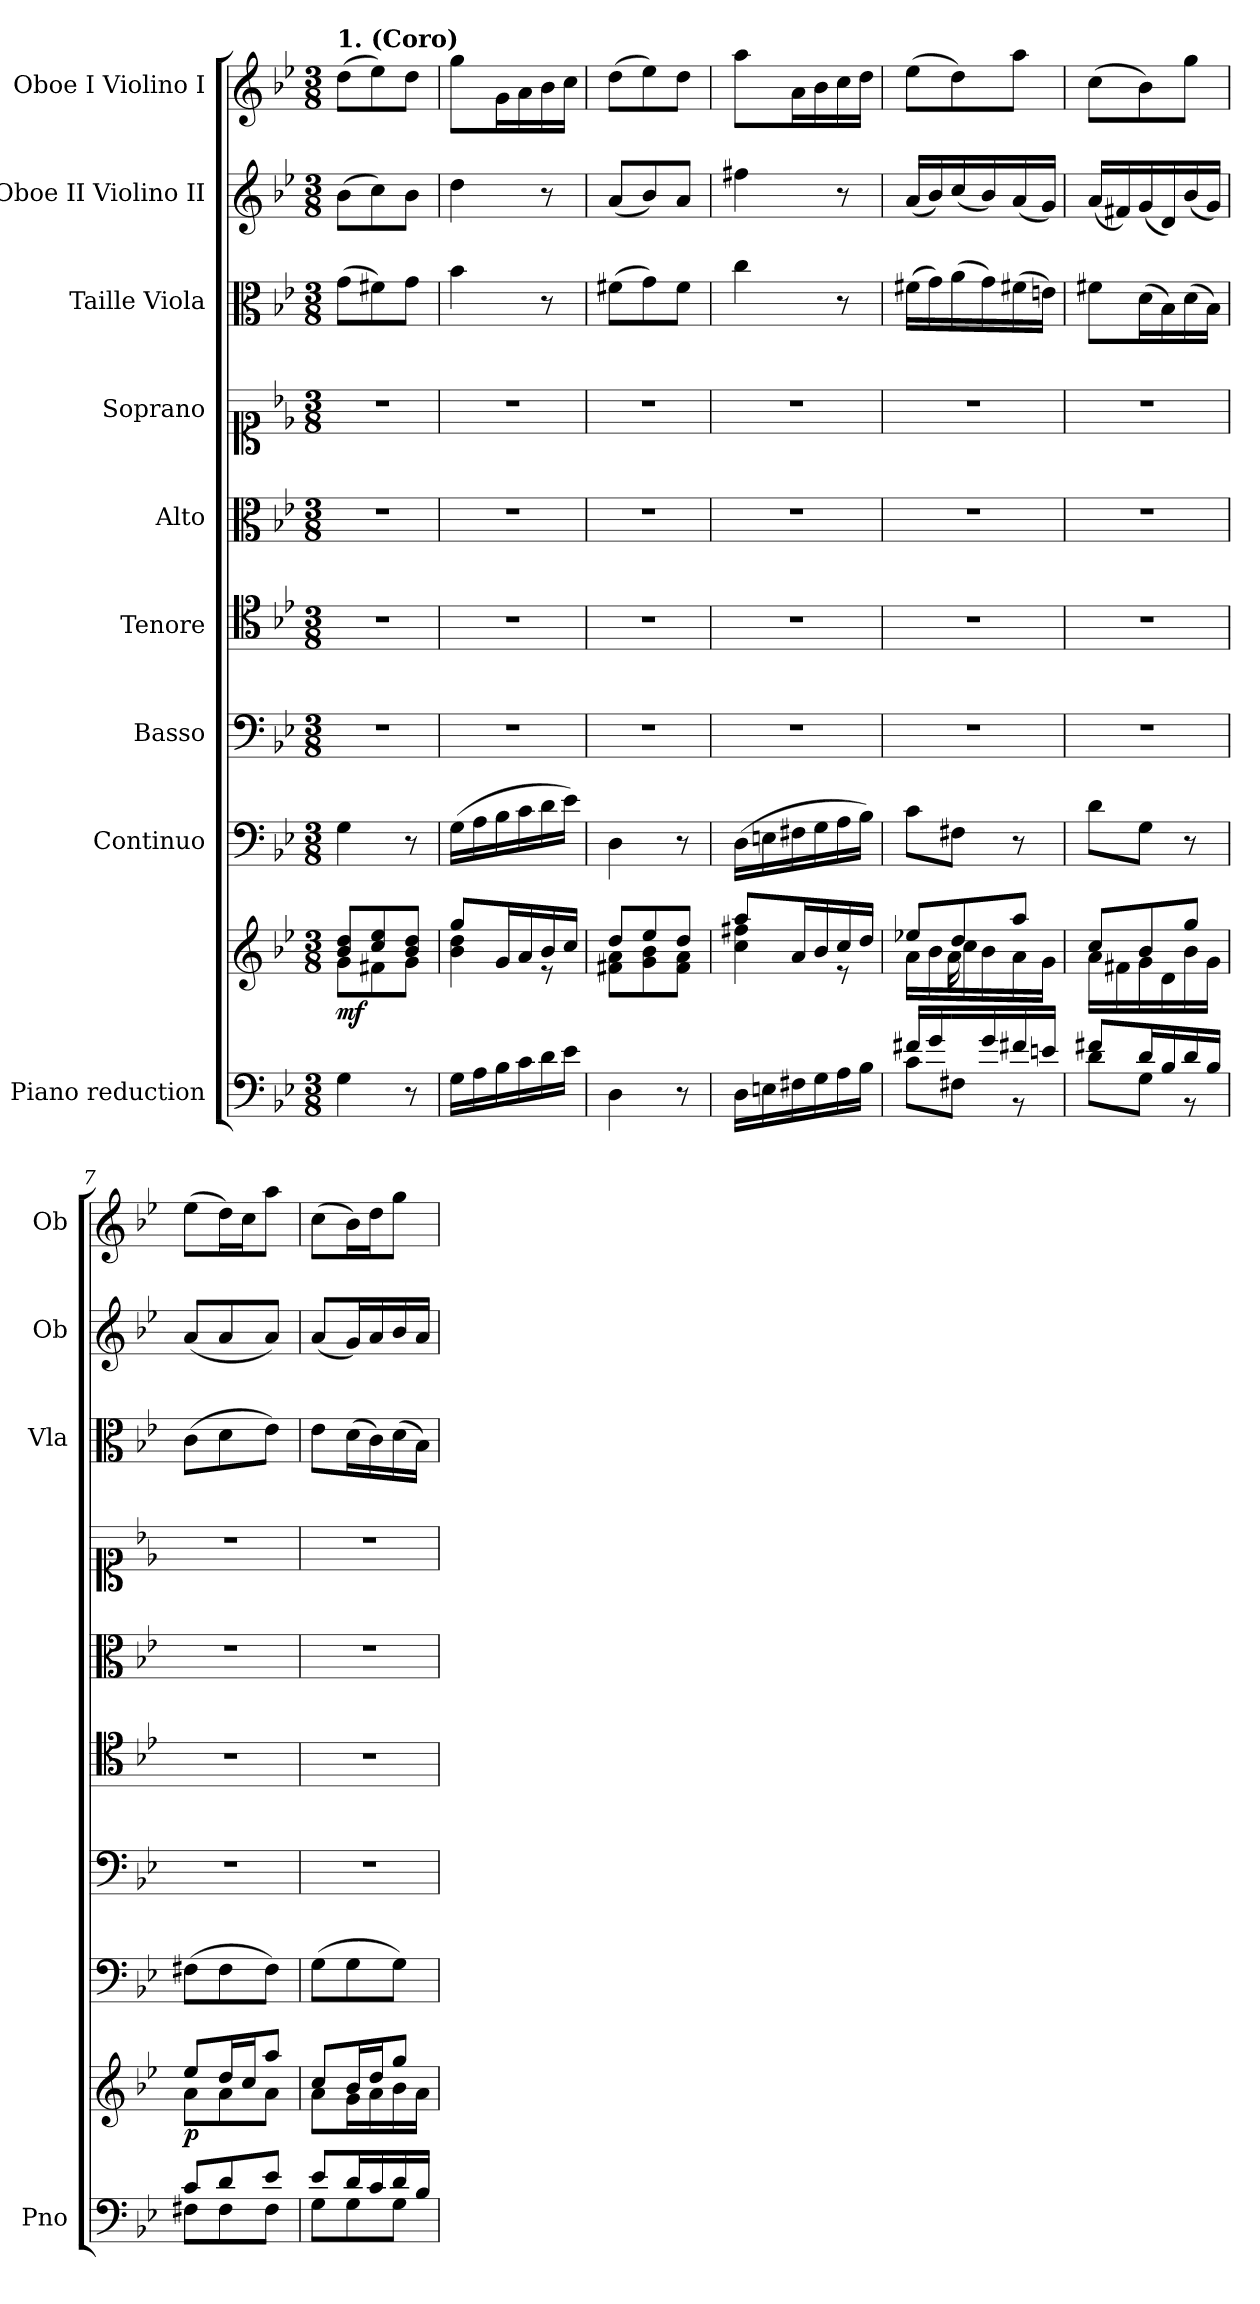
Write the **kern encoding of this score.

**kern	**kern	**dynam	**kern	**dynam	**kern	**kern	**kern	**kern	**kern	**dynam	**kern	**dynam	**kern	**dynam
*part9	*part9	*part9	*part8	*part8	*part7	*part6	*part5	*part4	*part3	*part3	*part2	*part2	*part1	*part1
*staff10	*staff9	*staff9/10	*staff8	*staff8	*staff7	*staff6	*staff5	*staff4	*staff3	*staff3	*staff2	*staff2	*staff1	*staff1
*I"Piano reduction	*	*	*I"Continuo	*	*I"Basso	*I"Tenore	*I"Alto	*I"Soprano	*I"Taille Viola	*	*I"Oboe II Violino II	*	*I"Oboe I Violino I	*
*I'Pno	*	*	*	*	*	*	*	*	*I'Vla	*	*I'Ob	*	*I'Ob	*
*clefF4	*clefG2	*	*clefF4	*	*clefF4	*clefC4	*clefC3	*clefC1	*clefC3	*	*clefG2	*	*clefG2	*
*k[b-e-]	*k[b-e-]	*	*k[b-e-]	*	*k[b-e-]	*k[b-e-]	*k[b-e-]	*k[b-e-]	*k[b-e-]	*	*k[b-e-]	*	*k[b-e-]	*
*M3/8	*M3/8	*	*M3/8	*	*M3/8	*M3/8	*M3/8	*M3/8	*M3/8	*	*M3/8	*	*M3/8	*
=1	=1	=1	=1	=1	=1	=1	=1	=1	=1	=1	=1	=1	=1	=1
*	*^	*	*	*	*	*	*	*	*	*	*	*	*	*
!	!	!	!	!	!	!	!	!	!	!	!	!	!	!LO:TX:a:B:t=1. (Coro)	!
!	!	!	!LO:DY:b	!	!	!	!	!	!	!	!	!	!	!	!
4G\	8b-/ 8dd/L	8g\L	mf	4G\	.	4.r	4.r	4.r	4.r	(>8g\L	.	(>8b-\L	.	(>8dd\L	.
.	8cc/ 8ee-/	8f#X\	.	.	.	.	.	.	.	8f#X\)	.	8cc\)	.	8ee-\)	.
8r	8b-/ 8dd/J	8g\J	.	8r	.	.	.	.	.	8g\J	.	8b-\J	.	8dd\J	.
=2	=2	=2	=2	=2	=2	=2	=2	=2	=2	=2	=2	=2	=2	=2	=2
16G\LL	8gg/L	4b-\ 4dd\	.	(>16G\LL	.	4.r	4.r	4.r	4.r	4b-\	.	4dd\	.	8gg\L	.
16A\	.	.	.	16A\	.	.	.	.	.	.	.	.	.	.	.
16B-\	16g/L	.	.	16B-\	.	.	.	.	.	.	.	.	.	16g\L	.
16c\	16a/	.	.	16c\	.	.	.	.	.	.	.	.	.	16a\	.
16d\	16b-/	8r	.	16d\	.	.	.	.	.	8r	.	8r	.	16b-\	.
16e-\JJ	16cc/JJ	.	.	16e-\JJ)	.	.	.	.	.	.	.	.	.	16cc\JJ	.
=3	=3	=3	=3	=3	=3	=3	=3	=3	=3	=3	=3	=3	=3	=3	=3
4D\	8dd/L	8f#X\ 8a\L	.	4D\	.	4.r	4.r	4.r	4.r	(>8f#X\L	.	(<8a/L	.	(>8dd\L	.
.	8ee-/	8g\ 8b-\	.	.	.	.	.	.	.	8g\)	.	8b-/)	.	8ee-\)	.
8r	8dd/J	8f#\ 8a\J	.	8r	.	.	.	.	.	8f#\J	.	8a/J	.	8dd\J	.
=4	=4	=4	=4	=4	=4	=4	=4	=4	=4	=4	=4	=4	=4	=4	=4
16D\LL	8aa/L	4cc\ 4ff#X\	.	(>16D\LL	.	4.r	4.r	4.r	4.r	4cc\	.	4ff#X\	.	8aa\L	.
16En\	.	.	.	16En\	.	.	.	.	.	.	.	.	.	.	.
16F#X\	16a/L	.	.	16F#X\	.	.	.	.	.	.	.	.	.	16a\L	.
16G\	16b-/	.	.	16G\	.	.	.	.	.	.	.	.	.	16b-\	.
16A\	16cc/	8r	.	16A\	.	.	.	.	.	8r	.	8r	.	16cc\	.
16B-\JJ	16dd/JJ	.	.	16B-\JJ)	.	.	.	.	.	.	.	.	.	16dd\JJ	.
=5	=5	=5	=5	=5	=5	=5	=5	=5	=5	=5	=5	=5	=5	=5	=5
*^	*	*^	*	*	*	*	*	*	*	*	*	*	*	*	*
16f#X/LL	8c\L	8ee-X/L	16a\LL	8ryy	.	8c\L	.	4.r	4.r	4.r	4.r	(>16f#X\LL	.	(<16a/LL	.	(>8ee-\L	.
16g/	.	.	16b-\	.	.	.	.	.	.	.	.	16g\)	.	16b-/)	.	.	.
16ryy	8F#X\J	8dd/	16cc\	16a\	.	8F#X\J	.	.	.	.	.	(>16a\	.	(<16cc/	.	8dd\)	.
16g/	.	.	16b-\	8.ryy	.	.	.	.	.	.	.	16g\)	.	16b-/)	.	.	.
16f#X/	8r	8aa/J	16a\	.	.	8r	.	.	.	.	.	(>16f#X\	.	(<16a/	.	8aa\J	.
16en/JJ	.	.	16g\JJ	.	.	.	.	.	.	.	.	16en\JJ)	.	16g/JJ)	.	.	.
*	*	*	*v	*v	*	*	*	*	*	*	*	*	*	*	*	*	*
=6	=6	=6	=6	=6	=6	=6	=6	=6	=6	=6	=6	=6	=6	=6	=6	=6
8f#X/L	8d\L	8cc/L	16a\LL	.	8d\L	.	4.r	4.r	4.r	4.r	8f#X\L	.	(<16a/LL	.	(>8cc\L	.
.	.	.	16f#X\	.	.	.	.	.	.	.	.	.	16f#X/)	.	.	.
16d/L	8G\J	8b-/	16g\	.	8G\J	.	.	.	.	.	(>16d\L	.	(<16g/	.	8b-\)	.
16B-/	.	.	16d\	.	.	.	.	.	.	.	16B-\)	.	16d/)	.	.	.
16d/	8r	8gg/J	16b-\	.	8r	.	.	.	.	.	(>16d\	.	(<16b-/	.	8gg\J	.
16B-/JJ	.	.	16g\JJ	.	.	.	.	.	.	.	16B-\JJ)	.	16g/JJ)	.	.	.
=7	=7	=7	=7	=7	=7	=7	=7	=7	=7	=7	=7	=7	=7	=7	=7	=7
!	!	!	!	!LO:DY:b	!	!LO:DY:b	!	!	!	!	!	!LO:DY:b	!	!LO:DY:b	!	!LO:DY:b
8c/L	8F#X\L	8ee-/L	8a\L	p	(>8F#X\L	other-dynamics	4.r	4.r	4.r	4.r	(>8c\L	other-dynamics	(<8a/L	other-dynamics	(>8ee-\L	other-dynamics
8d/	8F#\	16dd/L	8a\	.	8F#\	.	.	.	.	.	8d\	.	8a/	.	16dd\L)	.
.	.	16cc/J	.	.	.	.	.	.	.	.	.	.	.	.	16cc\J	.
8e-/J	8F#\J	8aa/J	8a\J	.	8F#\J)	.	.	.	.	.	8e-\J)	.	8a/J)	.	8aa\J	.
=8	=8	=8	=8	=8	=8	=8	=8	=8	=8	=8	=8	=8	=8	=8	=8	=8
8e-/L	8G\L	8cc/L	8a\L	.	(>8G\L	.	4.r	4.r	4.r	4.r	8e-\L	.	(<8a/L	.	(>8cc\L	.
16d/L	8G\	16b-/L	16g\L	.	8G\	.	.	.	.	.	(>16d\L	.	16g/L)	.	16b-\L)	.
16c/	.	16dd/J	16a\	.	.	.	.	.	.	.	16c\)	.	16a/	.	16dd\J	.
16d/	8G\J	8gg/J	16b-\	.	8G\J)	.	.	.	.	.	(>16d\	.	16b-/	.	8gg\J	.
16B-/JJ	.	.	16a\JJ	.	.	.	.	.	.	.	16B-\JJ)	.	16a/JJ	.	.	.
*v	*v	*	*	*	*	*	*	*	*	*	*	*	*	*	*	*
*	*v	*v	*	*	*	*	*	*	*	*	*	*	*	*	*
=	=	=	=	=	=	=	=	=	=	=	=	=	=	=
*-	*-	*-	*-	*-	*-	*-	*-	*-	*-	*-	*-	*-	*-	*-
